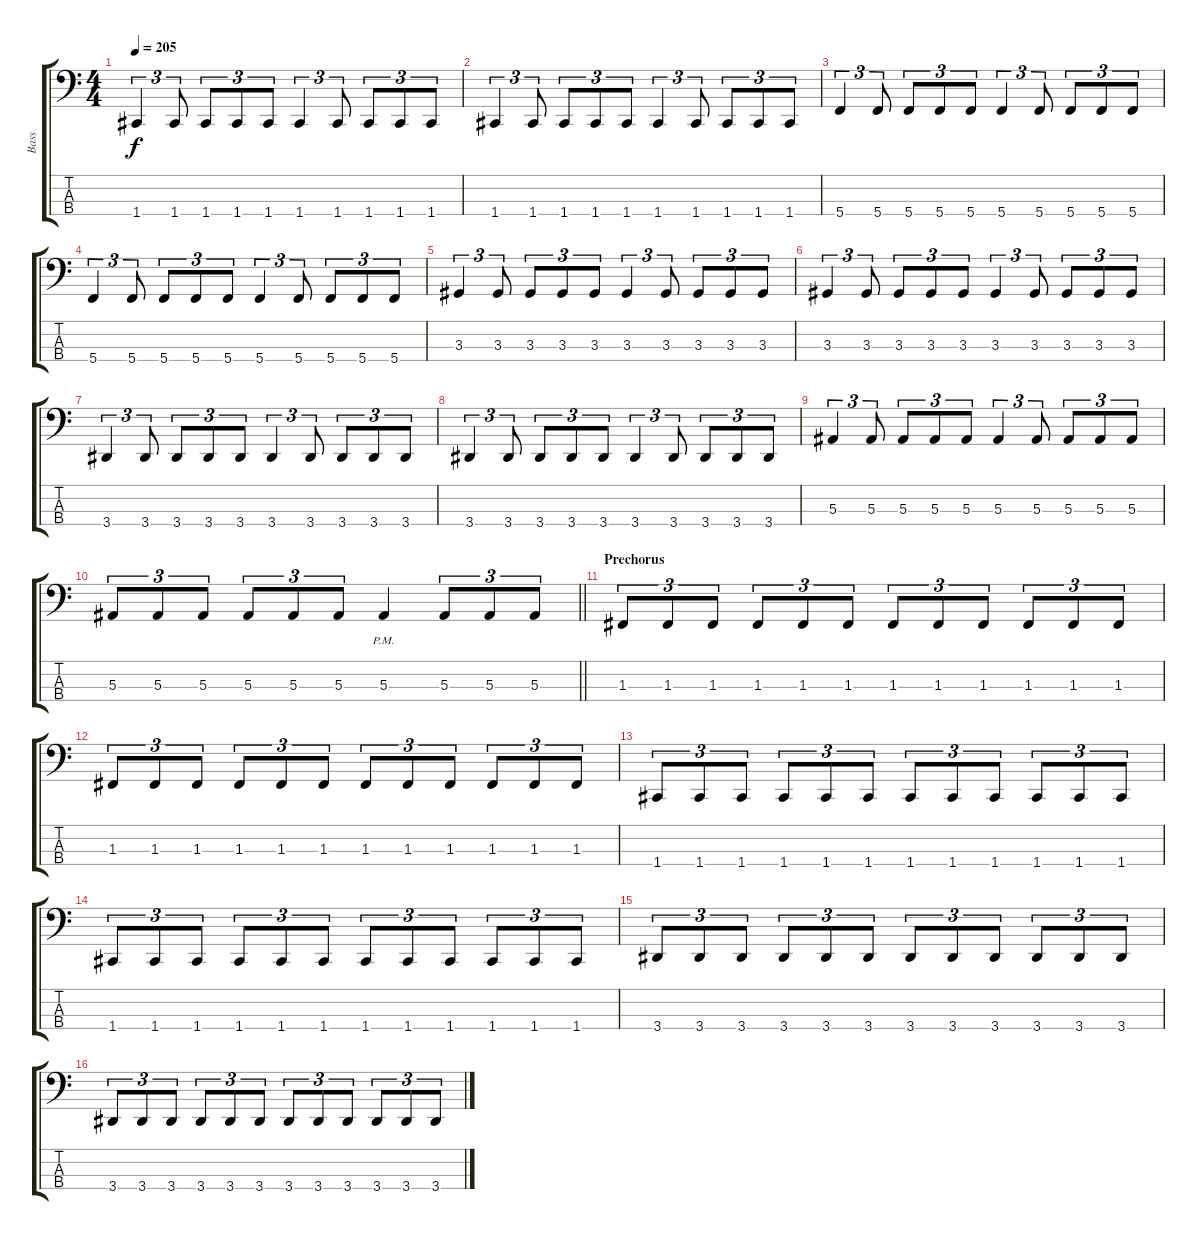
\track ("Bass" "Bass") {instrument electricbassfinger}
\staff {score tabs}
\tuning (Eb2 Bb1 F1 C1) {hide}
\ts (4 4)
\tempo 205
\clef f4
\ks c
1.4.4{tu (3 2) dy f} 1.4.8{tu (3 2)} 1.4.8{tu (3 2)} 1.4.8{tu (3 2)} 1.4.8{tu (3 2)} 1.4.4{tu (3 2)} 1.4.8{tu (3 2)} 1.4.8{tu (3 2)} 1.4.8{tu (3 2)} 1.4.8{tu (3 2)} |
1.4.4{tu (3 2)} 1.4.8{tu (3 2)} 1.4.8{tu (3 2)} 1.4.8{tu (3 2)} 1.4.8{tu (3 2)} 1.4.4{tu (3 2)} 1.4.8{tu (3 2)} 1.4.8{tu (3 2)} 1.4.8{tu (3 2)} 1.4.8{tu (3 2)} |
5.4.4{tu (3 2)} 5.4.8{tu (3 2)} 5.4.8{tu (3 2)} 5.4.8{tu (3 2)} 5.4.8{tu (3 2)} 5.4.4{tu (3 2)} 5.4.8{tu (3 2)} 5.4.8{tu (3 2)} 5.4.8{tu (3 2)} 5.4.8{tu (3 2)} |
5.4.4{tu (3 2)} 5.4.8{tu (3 2)} 5.4.8{tu (3 2)} 5.4.8{tu (3 2)} 5.4.8{tu (3 2)} 5.4.4{tu (3 2)} 5.4.8{tu (3 2)} 5.4.8{tu (3 2)} 5.4.8{tu (3 2)} 5.4.8{tu (3 2)} |
3.3.4{tu (3 2)} 3.3.8{tu (3 2)} 3.3.8{tu (3 2)} 3.3.8{tu (3 2)} 3.3.8{tu (3 2)} 3.3.4{tu (3 2)} 3.3.8{tu (3 2)} 3.3.8{tu (3 2)} 3.3.8{tu (3 2)} 3.3.8{tu (3 2)} |
3.3.4{tu (3 2)} 3.3.8{tu (3 2)} 3.3.8{tu (3 2)} 3.3.8{tu (3 2)} 3.3.8{tu (3 2)} 3.3.4{tu (3 2)} 3.3.8{tu (3 2)} 3.3.8{tu (3 2)} 3.3.8{tu (3 2)} 3.3.8{tu (3 2)} |
3.4.4{tu (3 2)} 3.4.8{tu (3 2)} 3.4.8{tu (3 2)} 3.4.8{tu (3 2)} 3.4.8{tu (3 2)} 3.4.4{tu (3 2)} 3.4.8{tu (3 2)} 3.4.8{tu (3 2)} 3.4.8{tu (3 2)} 3.4.8{tu (3 2)} |
3.4.4{tu (3 2)} 3.4.8{tu (3 2)} 3.4.8{tu (3 2)} 3.4.8{tu (3 2)} 3.4.8{tu (3 2)} 3.4.4{tu (3 2)} 3.4.8{tu (3 2)} 3.4.8{tu (3 2)} 3.4.8{tu (3 2)} 3.4.8{tu (3 2)} |
5.3.4{tu (3 2)} 5.3.8{tu (3 2)} 5.3.8{tu (3 2)} 5.3.8{tu (3 2)} 5.3.8{tu (3 2)} 5.3.4{tu (3 2)} 5.3.8{tu (3 2)} 5.3.8{tu (3 2)} 5.3.8{tu (3 2)} 5.3.8{tu (3 2)} |
\barLineRight lightlight
5.3.8{tu (3 2)} 5.3.8{tu (3 2)} 5.3.8{tu (3 2)} 5.3.8{tu (3 2)} 5.3.8{tu (3 2)} 5.3.8{tu (3 2)} 5.3{pm}.4 5.3.8{tu (3 2)} 5.3.8{tu (3 2)} 5.3.8{tu (3 2)} |
\section ("" "Prechorus")
1.3.8{tu (3 2)} 1.3.8{tu (3 2)} 1.3.8{tu (3 2)} 1.3.8{tu (3 2)} 1.3.8{tu (3 2)} 1.3.8{tu (3 2)} 1.3.8{tu (3 2)} 1.3.8{tu (3 2)} 1.3.8{tu (3 2)} 1.3.8{tu (3 2)} 1.3.8{tu (3 2)} 1.3.8{tu (3 2)} |
1.3.8{tu (3 2)} 1.3.8{tu (3 2)} 1.3.8{tu (3 2)} 1.3.8{tu (3 2)} 1.3.8{tu (3 2)} 1.3.8{tu (3 2)} 1.3.8{tu (3 2)} 1.3.8{tu (3 2)} 1.3.8{tu (3 2)} 1.3.8{tu (3 2)} 1.3.8{tu (3 2)} 1.3.8{tu (3 2)} |
1.4.8{tu (3 2)} 1.4.8{tu (3 2)} 1.4.8{tu (3 2)} 1.4.8{tu (3 2)} 1.4.8{tu (3 2)} 1.4.8{tu (3 2)} 1.4.8{tu (3 2)} 1.4.8{tu (3 2)} 1.4.8{tu (3 2)} 1.4.8{tu (3 2)} 1.4.8{tu (3 2)} 1.4.8{tu (3 2)} |
1.4.8{tu (3 2)} 1.4.8{tu (3 2)} 1.4.8{tu (3 2)} 1.4.8{tu (3 2)} 1.4.8{tu (3 2)} 1.4.8{tu (3 2)} 1.4.8{tu (3 2)} 1.4.8{tu (3 2)} 1.4.8{tu (3 2)} 1.4.8{tu (3 2)} 1.4.8{tu (3 2)} 1.4.8{tu (3 2)} |
3.4.8{tu (3 2)} 3.4.8{tu (3 2)} 3.4.8{tu (3 2)} 3.4.8{tu (3 2)} 3.4.8{tu (3 2)} 3.4.8{tu (3 2)} 3.4.8{tu (3 2)} 3.4.8{tu (3 2)} 3.4.8{tu (3 2)} 3.4.8{tu (3 2)} 3.4.8{tu (3 2)} 3.4.8{tu (3 2)} |
3.4.8{tu (3 2)} 3.4.8{tu (3 2)} 3.4.8{tu (3 2)} 3.4.8{tu (3 2)} 3.4.8{tu (3 2)} 3.4.8{tu (3 2)} 3.4.8{tu (3 2)} 3.4.8{tu (3 2)} 3.4.8{tu (3 2)} 3.4.8{tu (3 2)} 3.4.8{tu (3 2)} 3.4.8{tu (3 2)}
